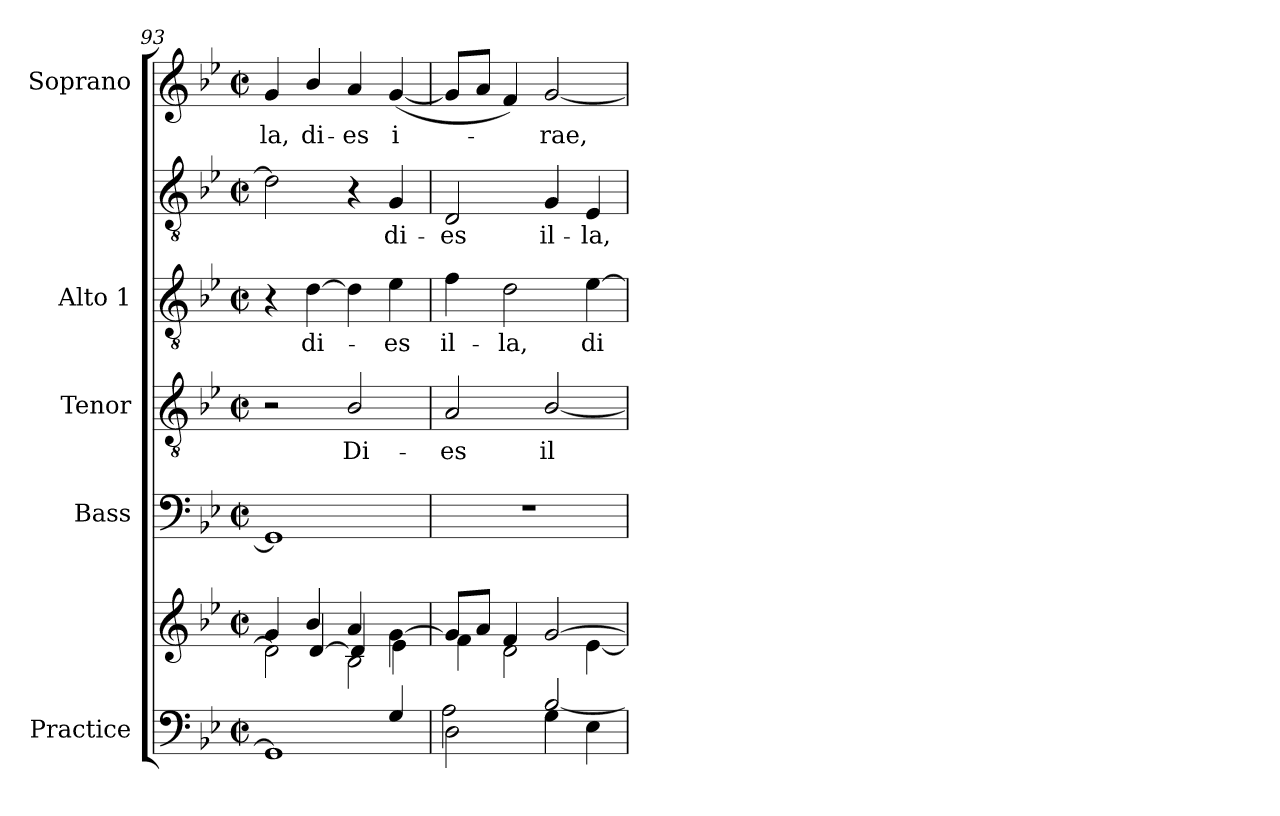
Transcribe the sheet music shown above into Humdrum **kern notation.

**kern	**kern	**kern	**kern	**text	**kern	**text	**kern	**text	**kern	**text
*part5	*part5	*part4	*part3	*part3	*part2	*part2	*part2	*part2	*part1	*part1
*staff7	*staff6	*staff5	*staff4	*staff4	*staff3	*staff3	*staff2	*staff2	*staff1	*staff1
*I"Practice	*	*I"Bass	*I"Tenor	*	*I"Alto 1	*	*	*	*I"Soprano	*
*	*	*I'B	*I'T	*	*I'A	*	*	*	*I'S	*
*clefF4	*clefG2	*clefF4	*clefGv2	*	*clefGv2	*	*clefGv2	*	*clefG2	*
*k[b-e-]	*k[b-e-]	*k[b-e-]	*k[b-e-]	*	*k[b-e-]	*	*k[b-e-]	*	*k[b-e-]	*
*B-:	*B-:	*B-:	*B-:	*	*B-:	*	*B-:	*	*B-:	*
*M2/2	*M2/2	*M2/2	*M2/2	*	*M2/2	*	*M2/2	*	*M2/2	*
*met(c|)	*met(c|)	*met(c|)	*met(c|)	*	*met(c|)	*	*met(c|)	*	*met(c|)	*
=93	=93	=93	=93	=93	=93	=93	=93	=93	=93	=93
*^	*^	*	*	*	*	*	*	*	*	*
*	*^	*	*^	*	*	*	*	*	*	*	*	*
*	*	*	*	*	*^	*	*	*	*	*	*	*	*	*
!	!	!	!	!	!	!	!	!	!	!	!	!	!	!	!LO:LY:b
2.ryy	2ryy	1GG\]	4g/	2d\]	4ryy	2ryy	1GG]	2r	.	4r	.	2d]	.	4g	-la,
!	!	!	!	!	!	!	!	!	!	!	!LO:LY:b	!	!	!	!LO:LY:b
.	.	.	4b-/	.	[4d/	.	.	.	.	[4d	-di-	.	.	4b-/	di-
!	!	!	!	!	!	!	!	!	!LO:LY:b	!	!	!	!	!	!LO:LY:b
.	2ryy	.	4a/	4ryy	4d/]	2B-\	.	2B-/	Di-	4d]	.	4r	.	4a	-es
!	!	!	!	!	!	!	!	!	!	!	!LO:LY:b	!	!LO:LY:b	!	!LO:LY:b
4G/	.	.	[4g\	4ryy	4e-\	.	.	.	.	4e-	es	4G	di-	(<[4g	i-
*	*	*	*	*	*v	*v	*	*	*	*	*	*	*	*	*
=94	=94	=94	=94	=94	=94	=94	=94	=94	=94	=94	=94	=94	=94	=94
!	!	!	!	!	!	!	!	!LO:LY:b	!	!LO:LY:b	!	!LO:LY:b	!	!
*	*	*	*	*v	*v	*	*	*	*	*	*	*	*	*
2D\	2A\	1ryy	8g/L]	4f\	1r	2A	-es	4f\	il-	2D	es	8gL]	.
.	.	.	8a/J	.	.	.	.	.	.	.	.	8aJ	.
!	!	!	!	!	!	!	!	!	!LO:LY:b	!	!	!	!
.	.	.	4f/	2d\	.	.	.	2d	-la,	.	.	4f)	.
!	!	!	!	!	!	!	!LO:LY:b	!	!	!	!LO:LY:b	!	!LO:LY:b
4G\	[2B-/	.	[2g/	.	.	[2B-/	il-	.	.	4G	il-	[2g	rae,
!	!	!	!	!	!	!	!	!	!LO:LY:b	!	!LO:LY:b	!	!
4E-\	.	.	.	[4e-\	.	.	.	[4e-	di-	4E-	-la,	.	.
*v	*v	*v	*	*	*	*	*	*	*	*	*	*	*
*	*v	*v	*	*	*	*	*	*	*	*	*
=	=	=	=	=	=	=	=	=	=	=
*-	*-	*-	*-	*-	*-	*-	*-	*-	*-	*-
